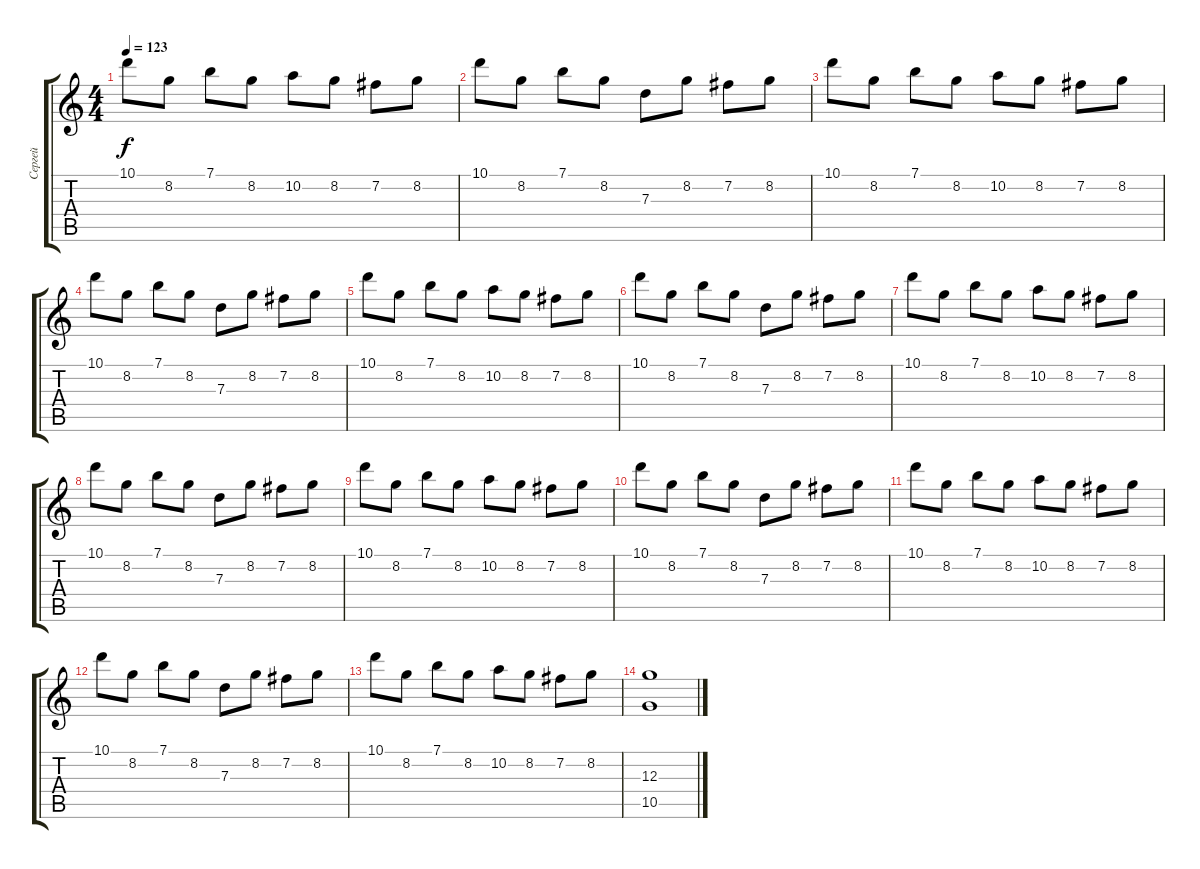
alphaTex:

\track ("Сергей" "Сергей") {instrument distortionguitar}
\staff {score tabs}
\tuning (E4 B3 G3 D3 A2 E2) {hide}
\ts (4 4)
\tempo 123
\clef g2
\ks c
10.1.8{dy f} 8.2.8 7.1.8 8.2.8 10.2.8 8.2.8 7.2.8 8.2.8 |
10.1.8 8.2.8 7.1.8 8.2.8 7.3.8 8.2.8 7.2.8 8.2.8 |
10.1.8 8.2.8 7.1.8 8.2.8 10.2.8 8.2.8 7.2.8 8.2.8 |
10.1.8 8.2.8 7.1.8 8.2.8 7.3.8 8.2.8 7.2.8 8.2.8 |
10.1.8 8.2.8 7.1.8 8.2.8 10.2.8 8.2.8 7.2.8 8.2.8 |
10.1.8 8.2.8 7.1.8 8.2.8 7.3.8 8.2.8 7.2.8 8.2.8 |
10.1.8 8.2.8 7.1.8 8.2.8 10.2.8 8.2.8 7.2.8 8.2.8 |
10.1.8 8.2.8 7.1.8 8.2.8 7.3.8 8.2.8 7.2.8 8.2.8 |
10.1.8 8.2.8 7.1.8 8.2.8 10.2.8 8.2.8 7.2.8 8.2.8 |
10.1.8 8.2.8 7.1.8 8.2.8 7.3.8 8.2.8 7.2.8 8.2.8 |
10.1.8 8.2.8 7.1.8 8.2.8 10.2.8 8.2.8 7.2.8 8.2.8 |
10.1.8 8.2.8 7.1.8 8.2.8 7.3.8 8.2.8 7.2.8 8.2.8 |
10.1.8 8.2.8 7.1.8 8.2.8 10.2.8 8.2.8 7.2.8 8.2.8 |
(12.3 10.5).1
